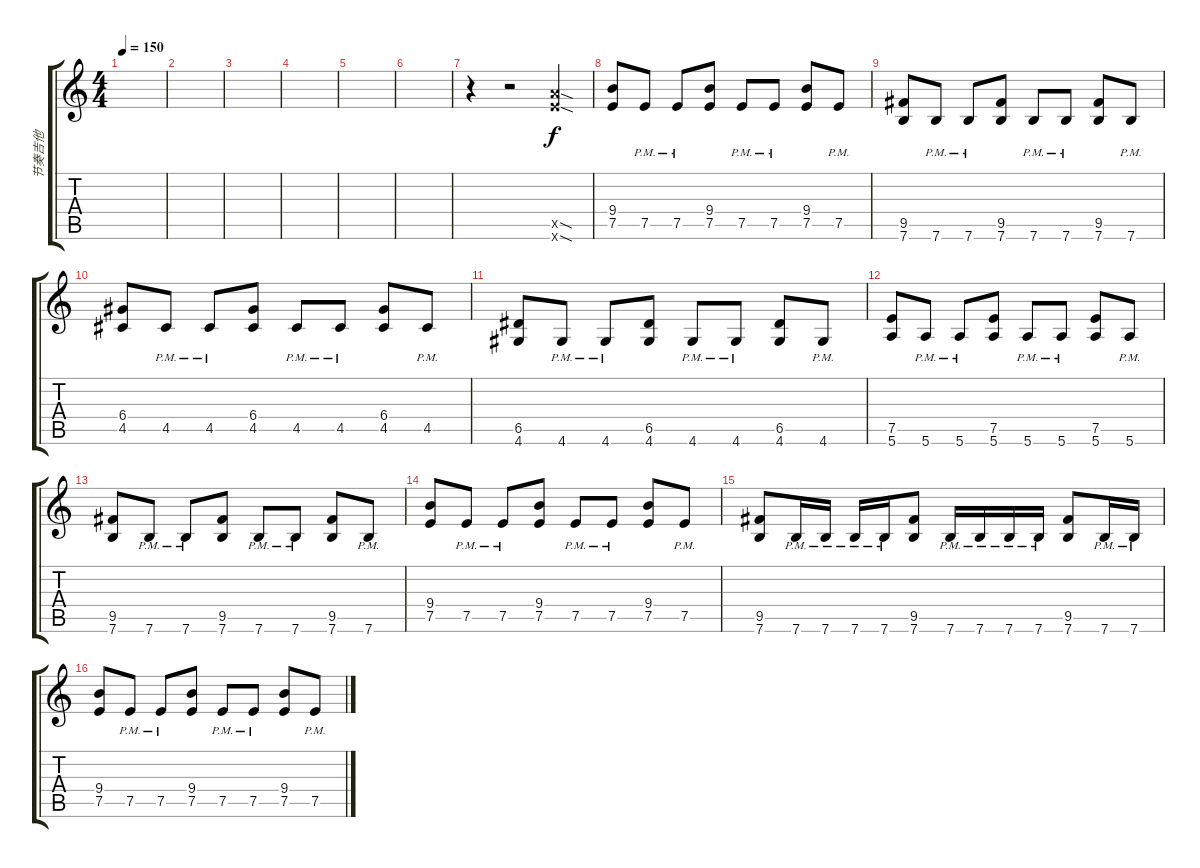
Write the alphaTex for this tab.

\track ("节奏吉他" "节奏吉他") {instrument distortionguitar}
\staff {score tabs}
\tuning (E4 B3 G3 D3 A2 E2) {hide}
\ts (4 4)
\tempo 150
\clef g2
\ks c
|
|
|
|
|
|
r.4 r.2 (12.5{sod x} 12.6{sod x}).4 |
(9.4 7.5).8 7.5{pm}.8 7.5{pm}.8 (9.4 7.5).8 7.5{pm}.8 7.5{pm}.8 (9.4 7.5).8 7.5{pm}.8 |
(9.5 7.6).8 7.6{pm}.8 7.6{pm}.8 (9.5 7.6).8 7.6{pm}.8 7.6{pm}.8 (9.5 7.6).8 7.6{pm}.8 |
(6.4 4.5).8 4.5{pm}.8 4.5{pm}.8 (6.4 4.5).8 4.5{pm}.8 4.5{pm}.8 (6.4 4.5).8 4.5{pm}.8 |
(6.5 4.6).8 4.6{pm}.8 4.6{pm}.8 (6.5 4.6).8 4.6{pm}.8 4.6{pm}.8 (6.5 4.6).8 4.6{pm}.8 |
(7.5 5.6).8 5.6{pm}.8 5.6{pm}.8 (7.5 5.6).8 5.6{pm}.8 5.6{pm}.8 (7.5 5.6).8 5.6{pm}.8 |
(9.5 7.6).8 7.6{pm}.8 7.6{pm}.8 (9.5 7.6).8 7.6{pm}.8 7.6{pm}.8 (9.5 7.6).8 7.6{pm}.8 |
(9.4 7.5).8 7.5{pm}.8 7.5{pm}.8 (9.4 7.5).8 7.5{pm}.8 7.5{pm}.8 (9.4 7.5).8 7.5{pm}.8 |
(9.5 7.6).8 7.6{pm}.16 7.6{pm}.16 7.6{pm}.16 7.6{pm}.16 (9.5 7.6).8 7.6{pm}.16 7.6{pm}.16 7.6{pm}.16 7.6{pm}.16 (9.5 7.6).8 7.6{pm}.16 7.6{pm}.16 |
(9.4 7.5).8 7.5{pm}.8 7.5{pm}.8 (9.4 7.5).8 7.5{pm}.8 7.5{pm}.8 (9.4 7.5).8 7.5{pm}.8
